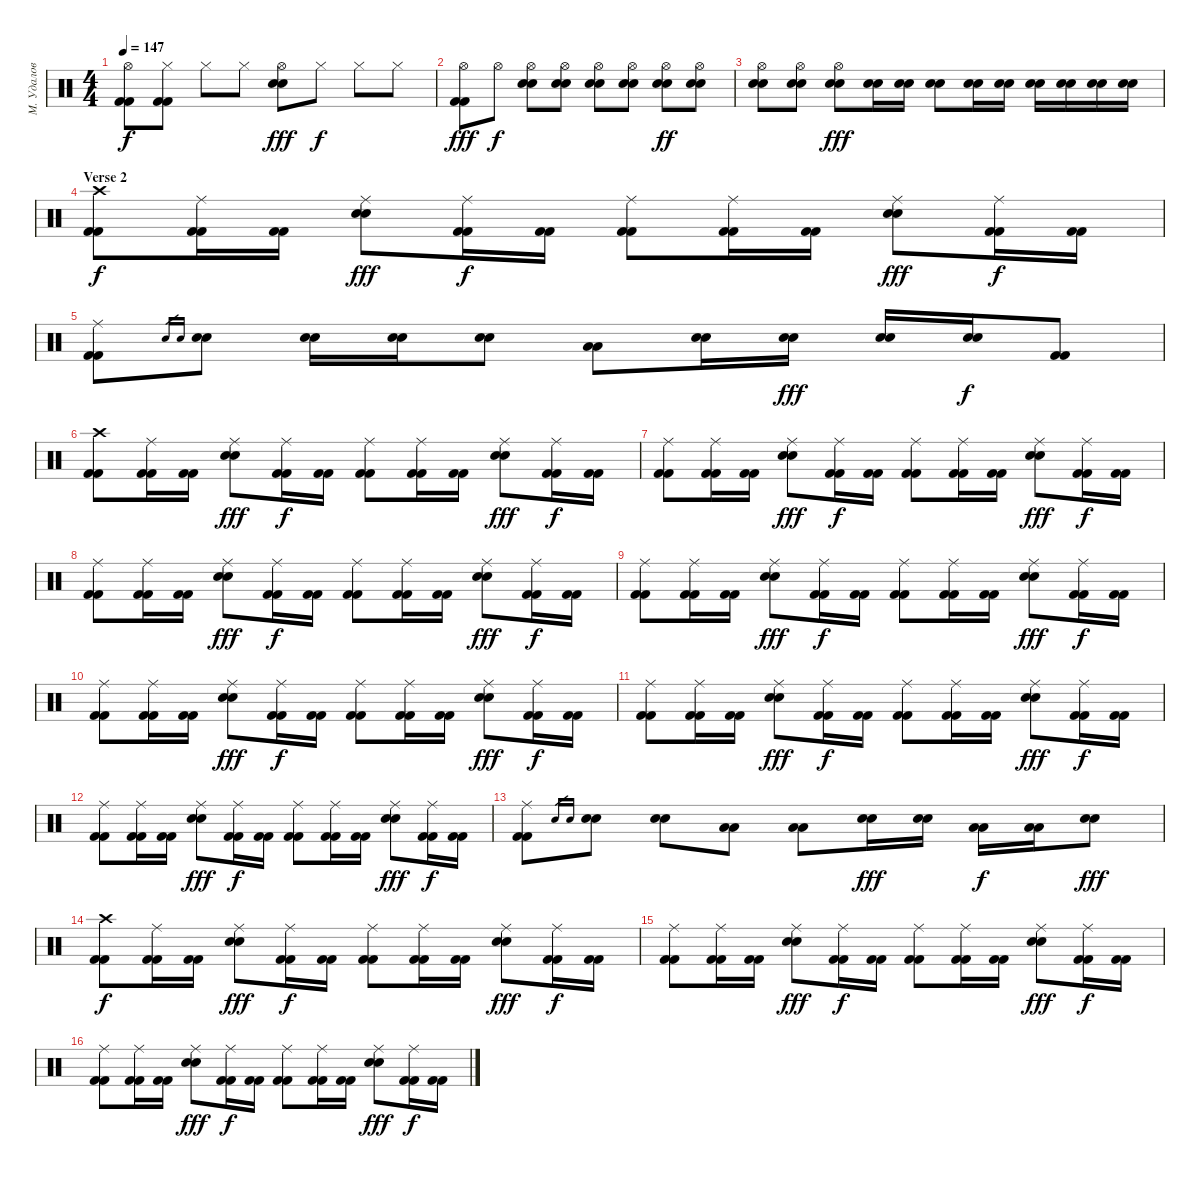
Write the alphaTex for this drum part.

\track ("М. Удалов" "М. Удалов") {instrument percussion}
\staff {score}
\articulation defaults
\ts (4 4)
\tempo 147
\clef neutral
\ks c
("Hi-Hat (open)" "Kick (hit) 2" "Kick (hit) 2").8{dy f} ("Hi-Hat (closed)" "Kick (hit) 2" "Kick (hit) 2").8 "Hi-Hat (closed)".8 "Hi-Hat (closed)".8 ("Hi-Hat (open)" "Electric Snare (hit)" "Electric Snare (hit)").8{dy fff} "Hi-Hat (closed)".8{dy f} "Hi-Hat (closed)".8 "Hi-Hat (closed)".8 |
("Hi-Hat (open)" "Kick (hit) 2" "Kick (hit) 2").8{dy fff} "Hi-Hat (open)".8{dy f} ("Hi-Hat (open)" "Electric Snare (hit)" "Electric Snare (hit)").8 ("Hi-Hat (open)" "Electric Snare (hit)" "Electric Snare (hit)").8 ("Hi-Hat (open)" "Electric Snare (hit)" "Electric Snare (hit)").8 ("Hi-Hat (open)" "Electric Snare (hit)" "Electric Snare (hit)").8 ("Hi-Hat (open)" "Electric Snare (hit)" "Electric Snare (hit)").8{dy ff} ("Hi-Hat (open)" "Electric Snare (hit)" "Electric Snare (hit)").8 |
("Hi-Hat (open)" "Electric Snare (hit)" "Electric Snare (hit)").8 ("Hi-Hat (open)" "Electric Snare (hit)" "Electric Snare (hit)").8 ("Hi-Hat (open)" "Electric Snare (hit)" "Electric Snare (hit)").8{dy fff} ("Electric Snare (hit)" "Electric Snare (hit)").16 ("Electric Snare (hit)" "Electric Snare (hit)").16 ("Electric Snare (hit)" "Electric Snare (hit)").8 ("Electric Snare (hit)" "Electric Snare (hit)").16 ("Electric Snare (hit)" "Electric Snare (hit)").16 ("Electric Snare (hit)" "Electric Snare (hit)").16 ("Electric Snare (hit)" "Electric Snare (hit)").16 ("Electric Snare (hit)" "Electric Snare (hit)").16 ("Electric Snare (hit)" "Electric Snare (hit)").16 |
\section ("" "Verse 2")
("Crash high (hit)" "Kick (hit) 2" "Kick (hit) 2").8{dy f} ("Ride (middle)" "Kick (hit) 2" "Kick (hit) 2").16 ("Kick (hit) 2" "Kick (hit) 2").16 ("Ride (middle)" "Electric Snare (hit)" "Electric Snare (hit)").8{dy fff} ("Ride (middle)" "Kick (hit) 2" "Kick (hit) 2").16{dy f} ("Kick (hit) 2" "Kick (hit) 2").16 ("Ride (middle)" "Kick (hit) 2" "Kick (hit) 2").8 ("Ride (middle)" "Kick (hit) 2" "Kick (hit) 2").16 ("Kick (hit) 2" "Kick (hit) 2").16 ("Ride (middle)" "Electric Snare (hit)" "Electric Snare (hit)").8{dy fff} ("Ride (middle)" "Kick (hit) 2" "Kick (hit) 2").16{dy f} ("Kick (hit) 2" "Kick (hit) 2").16 |
("Ride (middle)" "Kick (hit) 2" "Kick (hit) 2").8 "Electric Snare (hit)".16{gr} "Electric Snare (hit)".16{gr} ("Electric Snare (hit)" "Electric Snare (hit)").8 ("Electric Snare (hit)" "Electric Snare (hit)").16 ("Electric Snare (hit)" "Electric Snare (hit)").16 ("Electric Snare (hit)" "Electric Snare (hit)").8 ("Low Tom (hit)" "Low Tom (hit)").8 ("Electric Snare (hit)" "Electric Snare (hit)").16 ("Electric Snare (hit)" "Electric Snare (hit)").16{dy fff} ("Electric Snare (hit)" "Electric Snare (hit)").16 ("Electric Snare (hit)" "Electric Snare (hit)").16{dy f} ("Kick (hit) 2" "Kick (hit) 2").8 |
("Crash high (hit)" "Kick (hit) 2" "Kick (hit) 2").8 ("Ride (middle)" "Kick (hit) 2" "Kick (hit) 2").16 ("Kick (hit) 2" "Kick (hit) 2").16 ("Ride (middle)" "Electric Snare (hit)" "Electric Snare (hit)").8{dy fff} ("Ride (middle)" "Kick (hit) 2" "Kick (hit) 2").16{dy f} ("Kick (hit) 2" "Kick (hit) 2").16 ("Ride (middle)" "Kick (hit) 2" "Kick (hit) 2").8 ("Ride (middle)" "Kick (hit) 2" "Kick (hit) 2").16 ("Kick (hit) 2" "Kick (hit) 2").16 ("Ride (middle)" "Electric Snare (hit)" "Electric Snare (hit)").8{dy fff} ("Ride (middle)" "Kick (hit) 2" "Kick (hit) 2").16{dy f} ("Kick (hit) 2" "Kick (hit) 2").16 |
("Ride (middle)" "Kick (hit) 2" "Kick (hit) 2").8 ("Ride (middle)" "Kick (hit) 2" "Kick (hit) 2").16 ("Kick (hit) 2" "Kick (hit) 2").16 ("Ride (middle)" "Electric Snare (hit)" "Electric Snare (hit)").8{dy fff} ("Ride (middle)" "Kick (hit) 2" "Kick (hit) 2").16{dy f} ("Kick (hit) 2" "Kick (hit) 2").16 ("Ride (middle)" "Kick (hit) 2" "Kick (hit) 2").8 ("Ride (middle)" "Kick (hit) 2" "Kick (hit) 2").16 ("Kick (hit) 2" "Kick (hit) 2").16 ("Ride (middle)" "Electric Snare (hit)" "Electric Snare (hit)").8{dy fff} ("Ride (middle)" "Kick (hit) 2" "Kick (hit) 2").16{dy f} ("Kick (hit) 2" "Kick (hit) 2").16 |
("Ride (middle)" "Kick (hit) 2" "Kick (hit) 2").8 ("Ride (middle)" "Kick (hit) 2" "Kick (hit) 2").16 ("Kick (hit) 2" "Kick (hit) 2").16 ("Ride (middle)" "Electric Snare (hit)" "Electric Snare (hit)").8{dy fff} ("Ride (middle)" "Kick (hit) 2" "Kick (hit) 2").16{dy f} ("Kick (hit) 2" "Kick (hit) 2").16 ("Ride (middle)" "Kick (hit) 2" "Kick (hit) 2").8 ("Ride (middle)" "Kick (hit) 2" "Kick (hit) 2").16 ("Kick (hit) 2" "Kick (hit) 2").16 ("Ride (middle)" "Electric Snare (hit)" "Electric Snare (hit)").8{dy fff} ("Ride (middle)" "Kick (hit) 2" "Kick (hit) 2").16{dy f} ("Kick (hit) 2" "Kick (hit) 2").16 |
("Ride (middle)" "Kick (hit) 2" "Kick (hit) 2").8 ("Ride (middle)" "Kick (hit) 2" "Kick (hit) 2").16 ("Kick (hit) 2" "Kick (hit) 2").16 ("Ride (middle)" "Electric Snare (hit)" "Electric Snare (hit)").8{dy fff} ("Ride (middle)" "Kick (hit) 2" "Kick (hit) 2").16{dy f} ("Kick (hit) 2" "Kick (hit) 2").16 ("Ride (middle)" "Kick (hit) 2" "Kick (hit) 2").8 ("Ride (middle)" "Kick (hit) 2" "Kick (hit) 2").16 ("Kick (hit) 2" "Kick (hit) 2").16 ("Ride (middle)" "Electric Snare (hit)" "Electric Snare (hit)").8{dy fff} ("Ride (middle)" "Kick (hit) 2" "Kick (hit) 2").16{dy f} ("Kick (hit) 2" "Kick (hit) 2").16 |
("Ride (middle)" "Kick (hit) 2" "Kick (hit) 2").8 ("Ride (middle)" "Kick (hit) 2" "Kick (hit) 2").16 ("Kick (hit) 2" "Kick (hit) 2").16 ("Ride (middle)" "Electric Snare (hit)" "Electric Snare (hit)").8{dy fff} ("Ride (middle)" "Kick (hit) 2" "Kick (hit) 2").16{dy f} ("Kick (hit) 2" "Kick (hit) 2").16 ("Ride (middle)" "Kick (hit) 2" "Kick (hit) 2").8 ("Ride (middle)" "Kick (hit) 2" "Kick (hit) 2").16 ("Kick (hit) 2" "Kick (hit) 2").16 ("Ride (middle)" "Electric Snare (hit)" "Electric Snare (hit)").8{dy fff} ("Ride (middle)" "Kick (hit) 2" "Kick (hit) 2").16{dy f} ("Kick (hit) 2" "Kick (hit) 2").16 |
("Ride (middle)" "Kick (hit) 2" "Kick (hit) 2").8 ("Ride (middle)" "Kick (hit) 2" "Kick (hit) 2").16 ("Kick (hit) 2" "Kick (hit) 2").16 ("Ride (middle)" "Electric Snare (hit)" "Electric Snare (hit)").8{dy fff} ("Ride (middle)" "Kick (hit) 2" "Kick (hit) 2").16{dy f} ("Kick (hit) 2" "Kick (hit) 2").16 ("Ride (middle)" "Kick (hit) 2" "Kick (hit) 2").8 ("Ride (middle)" "Kick (hit) 2" "Kick (hit) 2").16 ("Kick (hit) 2" "Kick (hit) 2").16 ("Ride (middle)" "Electric Snare (hit)" "Electric Snare (hit)").8{dy fff} ("Ride (middle)" "Kick (hit) 2" "Kick (hit) 2").16{dy f} ("Kick (hit) 2" "Kick (hit) 2").16 |
("Ride (middle)" "Kick (hit) 2" "Kick (hit) 2").8 ("Ride (middle)" "Kick (hit) 2" "Kick (hit) 2").16 ("Kick (hit) 2" "Kick (hit) 2").16 ("Ride (middle)" "Electric Snare (hit)" "Electric Snare (hit)").8{dy fff} ("Ride (middle)" "Kick (hit) 2" "Kick (hit) 2").16{dy f} ("Kick (hit) 2" "Kick (hit) 2").16 ("Ride (middle)" "Kick (hit) 2" "Kick (hit) 2").8 ("Ride (middle)" "Kick (hit) 2" "Kick (hit) 2").16 ("Kick (hit) 2" "Kick (hit) 2").16 ("Ride (middle)" "Electric Snare (hit)" "Electric Snare (hit)").8{dy fff} ("Ride (middle)" "Kick (hit) 2" "Kick (hit) 2").16{dy f} ("Kick (hit) 2" "Kick (hit) 2").16 |
("Ride (middle)" "Kick (hit) 2" "Kick (hit) 2").8 "Electric Snare (hit)".16{gr} "Electric Snare (hit)".16{gr} ("Electric Snare (hit)" "Electric Snare (hit)").8 ("Electric Snare (hit)" "Electric Snare (hit)").8 ("Low Tom (hit)" "Low Tom (hit)").8 ("Low Tom (hit)" "Low Tom (hit)").8 ("Electric Snare (hit)" "Electric Snare (hit)").16{dy fff} ("Electric Snare (hit)" "Electric Snare (hit)").16 ("Low Tom (hit)" "Low Tom (hit)").16{dy f} ("Low Tom (hit)" "Low Tom (hit)").16 ("Electric Snare (hit)" "Electric Snare (hit)").8{dy fff} |
("Crash high (hit)" "Kick (hit) 2" "Kick (hit) 2").8{dy f} ("Ride (middle)" "Kick (hit) 2" "Kick (hit) 2").16 ("Kick (hit) 2" "Kick (hit) 2").16 ("Ride (middle)" "Electric Snare (hit)" "Electric Snare (hit)").8{dy fff} ("Ride (middle)" "Kick (hit) 2" "Kick (hit) 2").16{dy f} ("Kick (hit) 2" "Kick (hit) 2").16 ("Ride (middle)" "Kick (hit) 2" "Kick (hit) 2").8 ("Ride (middle)" "Kick (hit) 2" "Kick (hit) 2").16 ("Kick (hit) 2" "Kick (hit) 2").16 ("Ride (middle)" "Electric Snare (hit)" "Electric Snare (hit)").8{dy fff} ("Ride (middle)" "Kick (hit) 2" "Kick (hit) 2").16{dy f} ("Kick (hit) 2" "Kick (hit) 2").16 |
("Ride (middle)" "Kick (hit) 2" "Kick (hit) 2").8 ("Ride (middle)" "Kick (hit) 2" "Kick (hit) 2").16 ("Kick (hit) 2" "Kick (hit) 2").16 ("Ride (middle)" "Electric Snare (hit)" "Electric Snare (hit)").8{dy fff} ("Ride (middle)" "Kick (hit) 2" "Kick (hit) 2").16{dy f} ("Kick (hit) 2" "Kick (hit) 2").16 ("Ride (middle)" "Kick (hit) 2" "Kick (hit) 2").8 ("Ride (middle)" "Kick (hit) 2" "Kick (hit) 2").16 ("Kick (hit) 2" "Kick (hit) 2").16 ("Ride (middle)" "Electric Snare (hit)" "Electric Snare (hit)").8{dy fff} ("Ride (middle)" "Kick (hit) 2" "Kick (hit) 2").16{dy f} ("Kick (hit) 2" "Kick (hit) 2").16 |
("Ride (middle)" "Kick (hit) 2" "Kick (hit) 2").8 ("Ride (middle)" "Kick (hit) 2" "Kick (hit) 2").16 ("Kick (hit) 2" "Kick (hit) 2").16 ("Ride (middle)" "Electric Snare (hit)" "Electric Snare (hit)").8{dy fff} ("Ride (middle)" "Kick (hit) 2" "Kick (hit) 2").16{dy f} ("Kick (hit) 2" "Kick (hit) 2").16 ("Ride (middle)" "Kick (hit) 2" "Kick (hit) 2").8 ("Ride (middle)" "Kick (hit) 2" "Kick (hit) 2").16 ("Kick (hit) 2" "Kick (hit) 2").16 ("Ride (middle)" "Electric Snare (hit)" "Electric Snare (hit)").8{dy fff} ("Ride (middle)" "Kick (hit) 2" "Kick (hit) 2").16{dy f} ("Kick (hit) 2" "Kick (hit) 2").16
